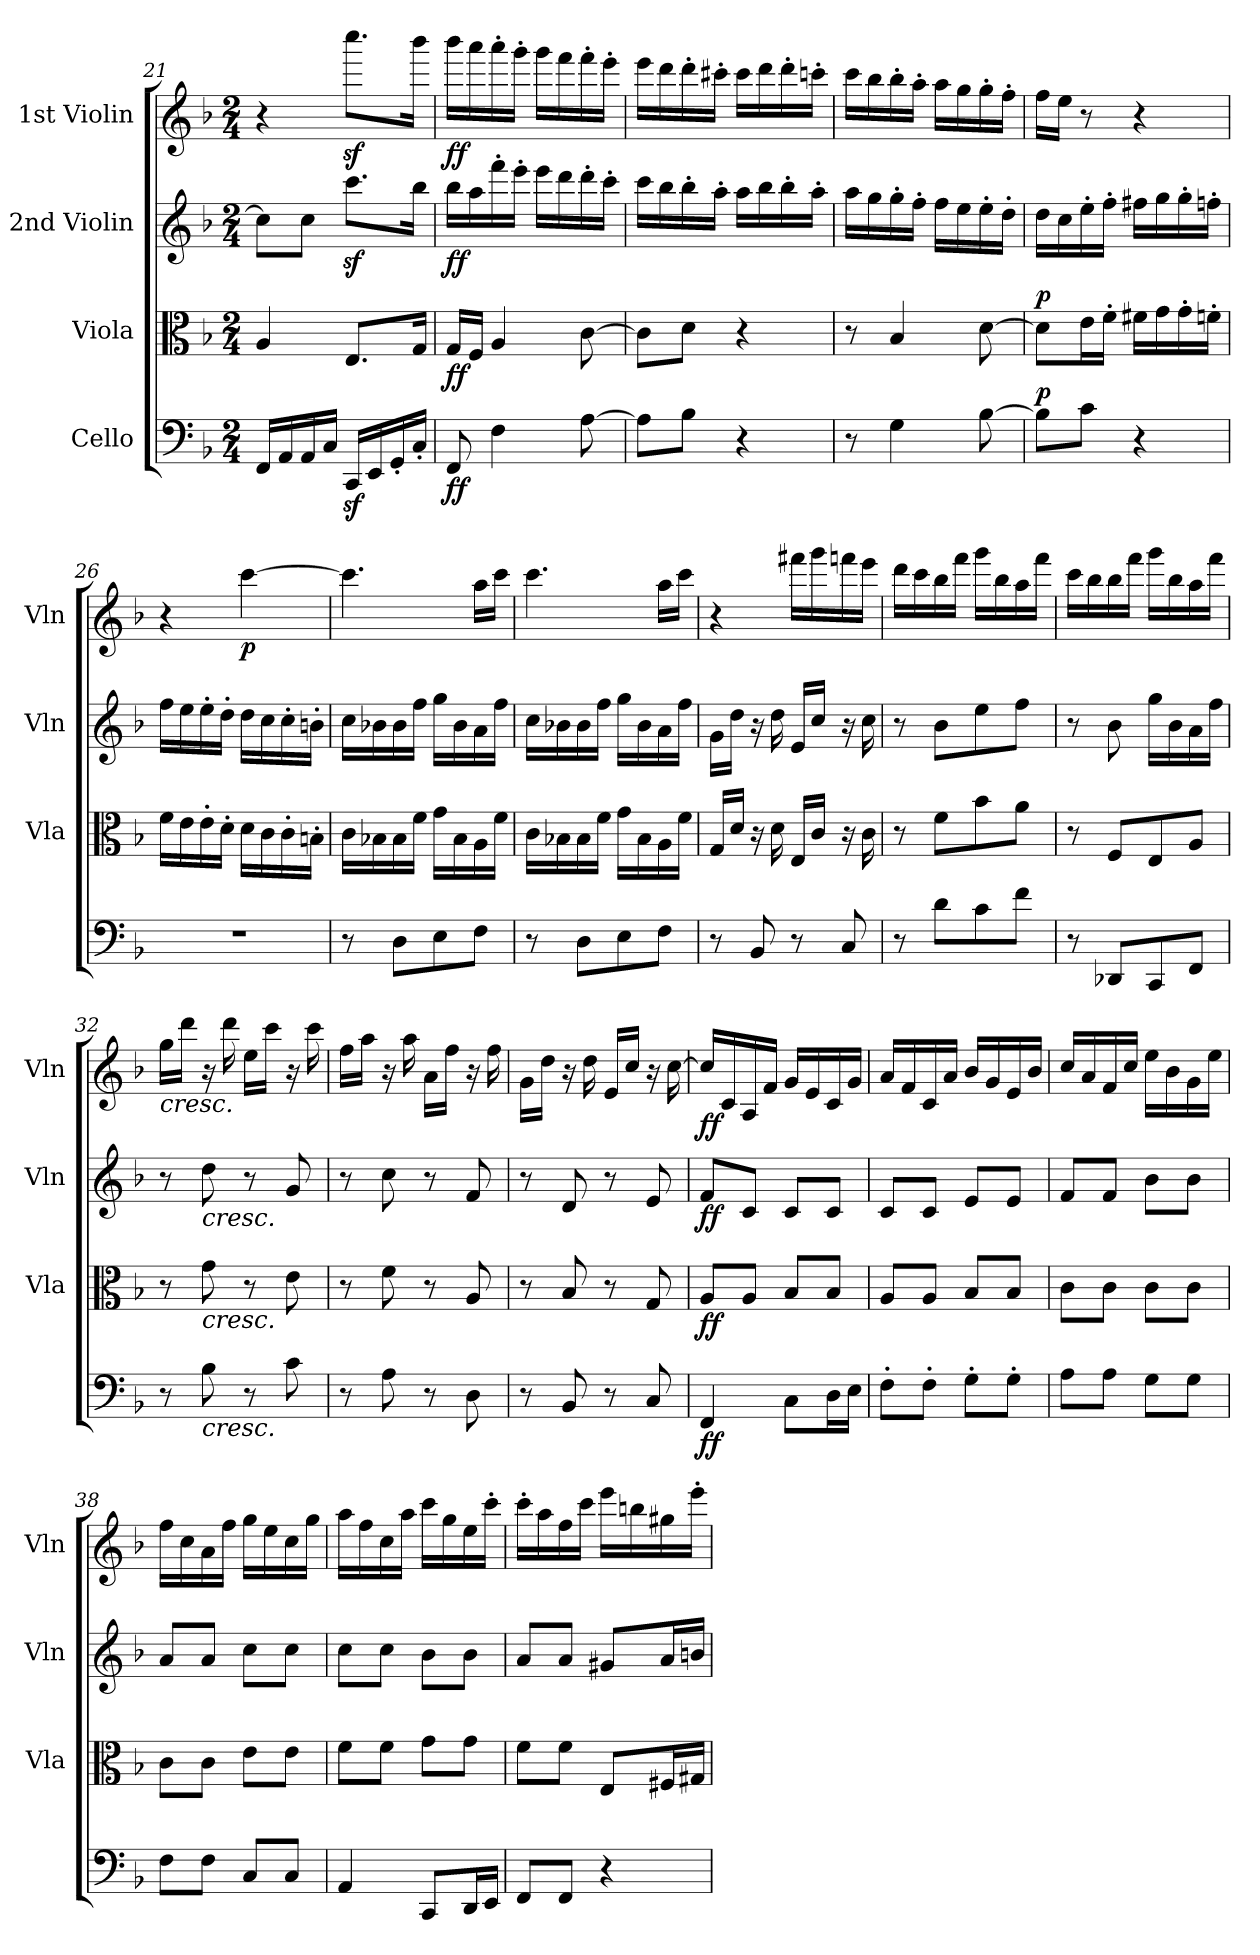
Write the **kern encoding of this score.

**kern	**dynam	**kern	**dynam	**kern	**dynam	**kern	**dynam
*part4	*part4	*part3	*part3	*part2	*part2	*part1	*part1
*staff4	*staff4	*staff3	*staff3	*staff2	*staff2	*staff1	*staff1
*I"Cello	*	*I"Viola	*	*I"2nd Violin	*	*I"1st Violin	*
*	*	*I'Vla	*	*I'Vln	*	*I'Vln	*
*clefF4	*	*clefC3	*	*clefG2	*	*clefG2	*
*k[b-]	*	*k[b-]	*	*k[b-]	*	*k[b-]	*
*F:	*	*F:	*	*F:	*	*F:	*
*M2/4	*	*M2/4	*	*M2/4	*	*M2/4	*
=21	=21	=21	=21	=21	=21	=21	=21
16FF/LL	.	4A/	.	8cc\L]	.	4r	.
16AA/	.	.	.	.	.	.	.
16AA/	.	.	.	8cc\J	.	.	.
16C/JJ	.	.	.	.	.	.	.
16CCz>/LL	.	8.E/L	.	8.cccz<\L	.	8.ccccz<\L	.
16EE/	.	.	.	.	.	.	.
16GG'/	.	.	.	.	.	.	.
16C'/JJ	.	16G/Jk	.	16bb-\Jk	.	16bbb-\Jk	.
=22	=22	=22	=22	=22	=22	=22	=22
!	!LO:DY:b	!	!LO:DY:b	!	!LO:DY:b	!	!LO:DY:b
8FF/	ff	16G/LL	ff	16bb-\LL	ff	16bbb-\LL	ff
.	.	16F/JJ	.	16aa\	.	16aaa\	.
4F\	.	4A/	.	16fff'\	.	16aaa'\	.
.	.	.	.	16eee'\JJ	.	16ggg'\JJ	.
.	.	.	.	16eee\LL	.	16ggg\LL	.
.	.	.	.	16ddd\	.	16fff\	.
[8A\	.	[8c\	.	16ddd'\	.	16fff'\	.
.	.	.	.	16ccc'\JJ	.	16eee'\JJ	.
=23	=23	=23	=23	=23	=23	=23	=23
8A\L]	.	8c\L]	.	16ccc\LL	.	16eee\LL	.
.	.	.	.	16bb-\	.	16ddd\	.
8B-\J	.	8d\J	.	16bb-'\	.	16ddd'\	.
.	.	.	.	16aa'\JJ	.	16ccc#X'\JJ	.
4r	.	4r	.	16aa\LL	.	16ccc#\LL	.
.	.	.	.	16bb-\	.	16ddd\	.
.	.	.	.	16bb-'\	.	16ddd'\	.
.	.	.	.	16aa'\JJ	.	16cccn'\JJ	.
!!LO:LB:g=z
=24	=24	=24	=24	=24	=24	=24	=24
8r	.	8r	.	16aa\LL	.	16ccc\LL	.
.	.	.	.	16gg\	.	16bb-\	.
4G\	.	4B-/	.	16gg'\	.	16bb-'\	.
.	.	.	.	16ff'\JJ	.	16aa'\JJ	.
.	.	.	.	16ff\LL	.	16aa\LL	.
.	.	.	.	16ee\	.	16gg\	.
[8B-\	.	[8d\	.	16ee'\	.	16gg'\	.
.	.	.	.	16dd'\JJ	.	16ff'\JJ	.
=25	=25	=25	=25	=25	=25	=25	=25
!	!LO:DY:a	!	!LO:DY:a	!	!	!	!
8B-\L]	p	8d\L]	p	16dd\LL	.	16ff\LL	.
.	.	.	.	16cc\	.	16ee\JJ	.
8c\J	.	16e\L	.	16ee'\	.	8r	.
.	.	16f'\JJ	.	16ff'\JJ	.	.	.
4r	.	16f#X\LL	.	16ff#X\LL	.	4r	.
.	.	16g\	.	16gg\	.	.	.
.	.	16g'\	.	16gg'\	.	.	.
.	.	16fn'\JJ	.	16ffn'\JJ	.	.	.
=26	=26	=26	=26	=26	=26	=26	=26
2r	.	16f\LL	.	16ff\LL	.	4r	.
.	.	16e\	.	16ee\	.	.	.
.	.	16e'\	.	16ee'\	.	.	.
.	.	16d'\JJ	.	16dd'\JJ	.	.	.
!	!	!	!	!	!	!	!LO:DY:b
.	.	16d\LL	.	16dd\LL	.	[4ccc\	p
.	.	16c\	.	16cc\	.	.	.
.	.	16c'\	.	16cc'\	.	.	.
.	.	16Bn'\JJ	.	16bn'\JJ	.	.	.
!!LO:PB:g=z
=27	=27	=27	=27	=27	=27	=27	=27
8r	.	16c\LL	.	16cc!\LL	.	4.ccc\]	.
.	.	16B-X!\	.	16b-X!\	.	.	.
8D\L	.	16B-!\	.	16b-!\	.	.	.
.	.	16f!\JJ	.	16ff!\JJ	.	.	.
8E\	.	16g\LL	.	16gg\LL	.	.	.
.	.	16B-\	.	16b-\	.	.	.
8F\J	.	16A\	.	16a\	.	16aa\LL	.
.	.	16f\JJ	.	16ff\JJ	.	16ccc\JJ	.
=28	=28	=28	=28	=28	=28	=28	=28
8r	.	16c\LL	.	16cc\LL	.	4.ccc\	.
.	.	16B-X\	.	16b-X\	.	.	.
8D\L	.	16B-\	.	16b-\	.	.	.
.	.	16f\JJ	.	16ff\JJ	.	.	.
8E\	.	16g\LL	.	16gg\LL	.	.	.
.	.	16B-\	.	16b-\	.	.	.
8F\J	.	16A\	.	16a\	.	16aa\LL	.
.	.	16f\JJ	.	16ff\JJ	.	16ccc\JJ	.
=29	=29	=29	=29	=29	=29	=29	=29
8r	.	16G/LL	.	16g\LL	.	4r	.
.	.	16d/JJ	.	16dd\JJ	.	.	.
8BB-/	.	16r	.	16r	.	.	.
.	.	16d\	.	16dd\	.	.	.
8r	.	16E/LL	.	16e/LL	.	16fff#X\LL	.
.	.	16c/JJ	.	16cc/JJ	.	16ggg\	.
8C/	.	16r	.	16r	.	16fffn\	.
.	.	16c\	.	16cc\	.	16eee\JJ	.
=30	=30	=30	=30	=30	=30	=30	=30
8r	.	8r	.	8r	.	16ddd\LL	.
.	.	.	.	.	.	16ccc\	.
8d\L	.	8f\L	.	8b-\L	.	16bb-\	.
.	.	.	.	.	.	16fff\JJ	.
8c\	.	8b-\	.	8ee\	.	16ggg\LL	.
.	.	.	.	.	.	16bb-\	.
8f\J	.	8a\J	.	8ff\J	.	16aa\	.
.	.	.	.	.	.	16fff\JJ	.
!!LO:LB:g=z
=31	=31	=31	=31	=31	=31	=31	=31
8r	.	8r	.	8r	.	16ccc\LL	.
.	.	.	.	.	.	16bb-\	.
8DD-X/L	.	8F/L	.	8b-\	.	16bb-\	.
.	.	.	.	.	.	16fff\JJ	.
8CC/	.	8E/	.	16gg\LL	.	16ggg\LL	.
.	.	.	.	16b-\	.	16bb-\	.
8FF/J	.	8A/J	.	16a\	.	16aa\	.
.	.	.	.	16ff\JJ	.	16fff\JJ	.
=32	=32	=32	=32	=32	=32	=32	=32
!	!	!	!	!	!	!LO:TX:b:i:t=cresc.	!
8r	.	8r	.	8r	.	16gg\LL	.
.	.	.	.	.	.	16ddd\JJ	.
!	!	!	!	!LO:TX:b:i:t=cresc.	!	!	!
!	!	!LO:TX:b:i:t=cresc.	!	!	!	!	!
!LO:TX:b:i:t=cresc.	!	!	!	!	!	!	!
8B-\	.	8g\	.	8dd\	.	16r	.
.	.	.	.	.	.	16ddd\	.
8r	.	8r	.	8r	.	16ee\LL	.
.	.	.	.	.	.	16ccc\JJ	.
8c\	.	8e\	.	8g/	.	16r	.
.	.	.	.	.	.	16ccc\	.
=33	=33	=33	=33	=33	=33	=33	=33
8r	.	8r	.	8r	.	16ff\LL	.
.	.	.	.	.	.	16aa\JJ	.
8A\	.	8f\	.	8cc\	.	16r	.
.	.	.	.	.	.	16aa\	.
8r	.	8r	.	8r	.	16a\LL	.
.	.	.	.	.	.	16ff\JJ	.
8D\	.	8A/	.	8f/	.	16r	.
.	.	.	.	.	.	16ff\	.
!!LO:LB:g=z
=34	=34	=34	=34	=34	=34	=34	=34
8r	.	8r	.	8r	.	16g\LL	.
.	.	.	.	.	.	16dd\JJ	.
8BB-/	.	8B-/	.	8d/	.	16r	.
.	.	.	.	.	.	16dd\	.
8r	.	8r	.	8r	.	16e/LL	.
.	.	.	.	.	.	16cc/JJ	.
8C/	.	8G/	.	8e/	.	16r	.
.	.	.	.	.	.	[16cc\	.
=35	=35	=35	=35	=35	=35	=35	=35
!	!LO:DY:b	!	!LO:DY:b	!	!LO:DY:b	!	!LO:DY:b
4FF/	ff	8A/L	ff	8f/L	ff	16cc/LL]	ff
.	.	.	.	.	.	16c/	.
.	.	8A/J	.	8c/J	.	16A/	.
.	.	.	.	.	.	16f/JJ	.
8C\L	.	8B-/L	.	8c/L	.	16g/LL	.
.	.	.	.	.	.	16e/	.
16D\L	.	8B-/J	.	8c/J	.	16c/	.
16E\JJ	.	.	.	.	.	16g/JJ	.
=36	=36	=36	=36	=36	=36	=36	=36
8F'\L	.	8A/L	.	8c/L	.	16a/LL	.
.	.	.	.	.	.	16f/	.
8F'\J	.	8A/J	.	8c/J	.	16c/	.
.	.	.	.	.	.	16a/JJ	.
8G'\L	.	8B-/L	.	8e/L	.	16b-/LL	.
.	.	.	.	.	.	16g/	.
8G'\J	.	8B-/J	.	8e/J	.	16e/	.
.	.	.	.	.	.	16b-/JJ	.
=37	=37	=37	=37	=37	=37	=37	=37
8A\L	.	8c\L	.	8f/L	.	16cc/LL	.
.	.	.	.	.	.	16a/	.
8A\J	.	8c\J	.	8f/J	.	16f/	.
.	.	.	.	.	.	16cc/JJ	.
8G\L	.	8c\L	.	8b-\L	.	16ee\LL	.
.	.	.	.	.	.	16b-\	.
8G\J	.	8c\J	.	8b-\J	.	16g\	.
.	.	.	.	.	.	16ee\JJ	.
=38	=38	=38	=38	=38	=38	=38	=38
8F\L	.	8c\L	.	8a/L	.	16ff\LL	.
.	.	.	.	.	.	16cc\	.
8F\J	.	8c\J	.	8a/J	.	16a\	.
.	.	.	.	.	.	16ff\JJ	.
8C/L	.	8e\L	.	8cc\L	.	16gg\LL	.
.	.	.	.	.	.	16ee\	.
8C/J	.	8e\J	.	8cc\J	.	16cc\	.
.	.	.	.	.	.	16gg\JJ	.
!!LO:PB:g=z
=39	=39	=39	=39	=39	=39	=39	=39
4AA/	.	8f\L	.	8cc\L	.	16aa\LL	.
.	.	.	.	.	.	16ff\	.
.	.	8f\J	.	8cc\J	.	16cc\	.
.	.	.	.	.	.	16aa\JJ	.
8CC/L	.	8g\L	.	8b-\L	.	16ccc\LL	.
.	.	.	.	.	.	16gg\	.
16DD/L	.	8g\J	.	8b-\J	.	16ee\	.
16EE/JJ	.	.	.	.	.	16ccc'\JJ	.
=40	=40	=40	=40	=40	=40	=40	=40
8FF/L	.	8f\L	.	8a/L	.	16ccc'\LL	.
.	.	.	.	.	.	16aa\	.
8FF/J	.	8f\J	.	8a/J	.	16ff\	.
.	.	.	.	.	.	16ccc\JJ	.
4r	.	8E/L	.	8g#X/L	.	16eee\LL	.
.	.	.	.	.	.	16bbn\	.
.	.	16F#X/L	.	16a/L	.	16gg#X\	.
.	.	16G#X/JJ	.	16bn/JJ	.	16eee'\JJ	.
=	=	=	=	=	=	=	=
*-	*-	*-	*-	*-	*-	*-	*-
